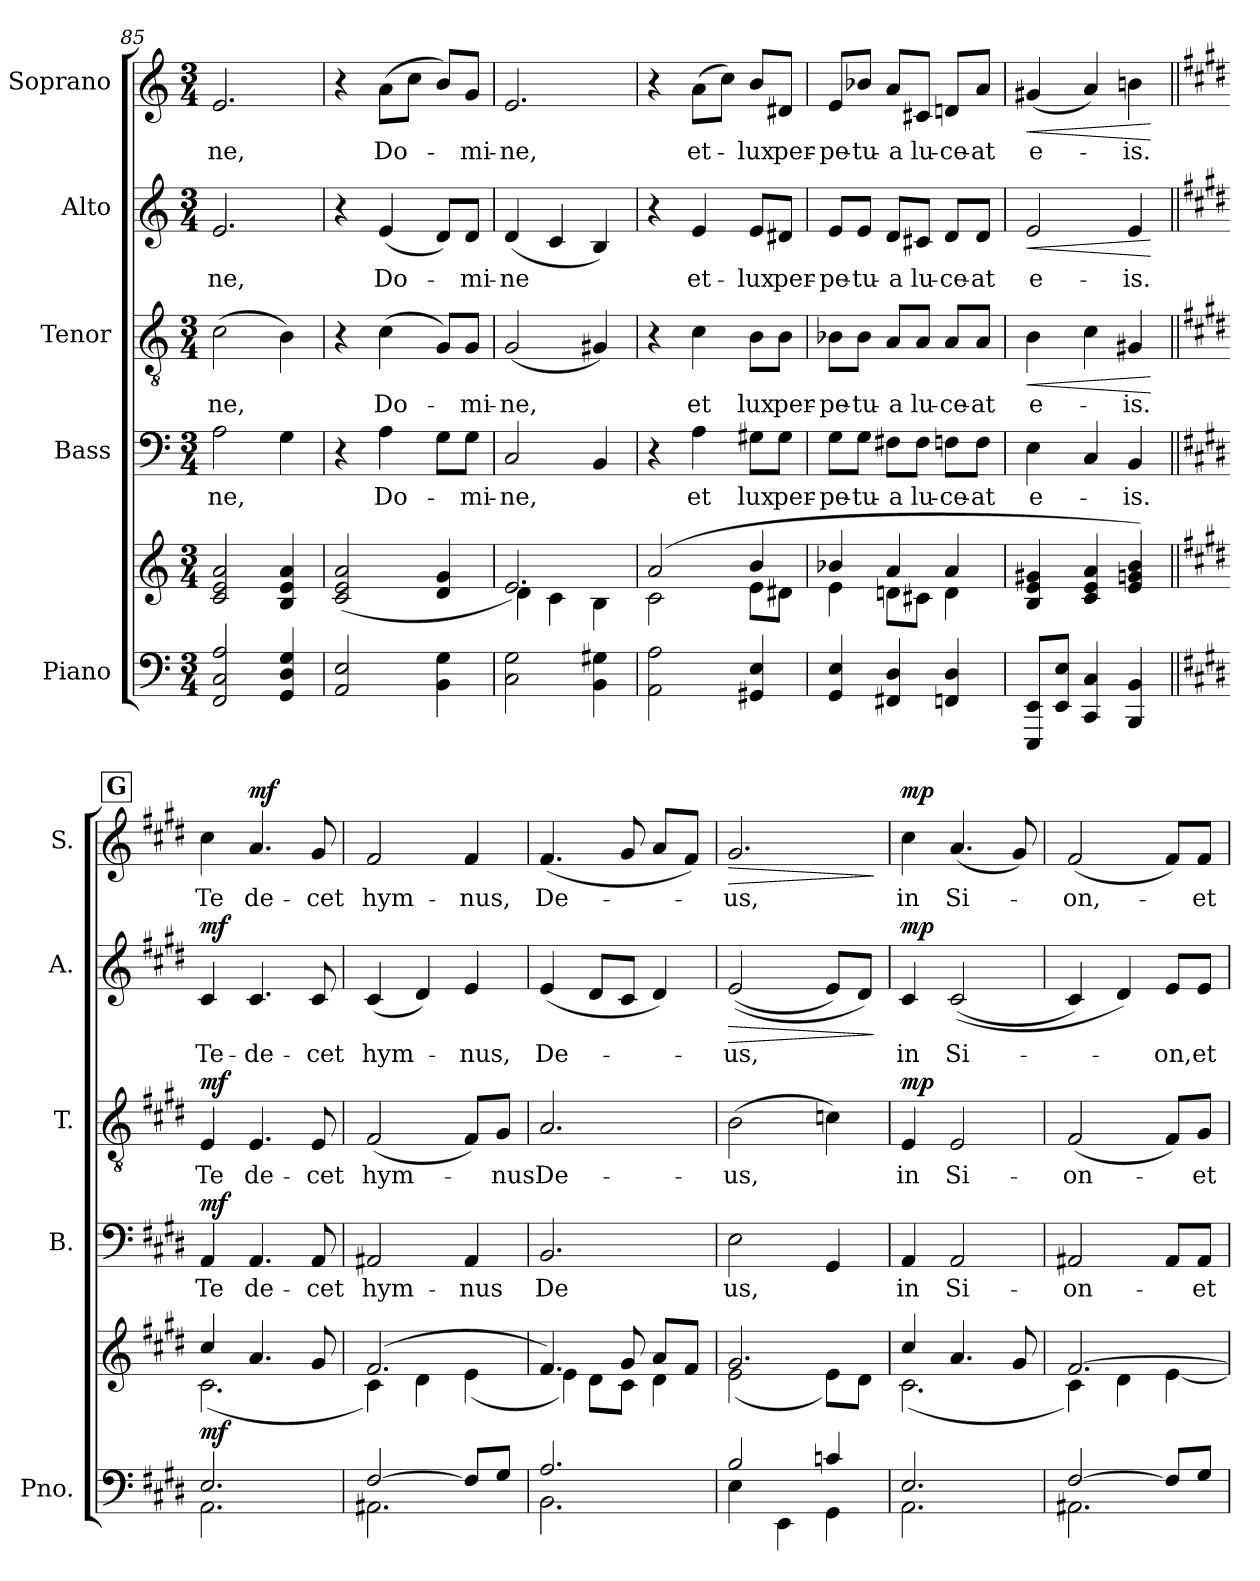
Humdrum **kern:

**kern	**kern	**dynam	**kern	**text	**dynam	**kern	**text	**dynam	**kern	**text	**dynam	**kern	**text	**dynam
*part5	*part5	*part5	*part4	*part4	*part4	*part3	*part3	*part3	*part2	*part2	*part2	*part1	*part1	*part1
*staff6	*staff5	*staff5/6	*staff4	*staff4	*staff4	*staff3	*staff3	*staff3	*staff2	*staff2	*staff2	*staff1	*staff1	*staff1
*I"Piano	*	*	*I"Bass	*	*	*I"Tenor	*	*	*I"Alto	*	*	*I"Soprano	*	*
*I'Pno.	*	*	*I'B.	*	*	*I'T.	*	*	*I'A.	*	*	*I'S.	*	*
*clefF4	*clefG2	*	*clefF4	*	*	*clefGv2	*	*	*clefG2	*	*	*clefG2	*	*
*k[]	*k[]	*	*k[]	*	*	*k[]	*	*	*k[]	*	*	*k[]	*	*
*M3/4	*M3/4	*	*M3/4	*	*	*M3/4	*	*	*M3/4	*	*	*M3/4	*	*
=85	=85	=85	=85	=85	=85	=85	=85	=85	=85	=85	=85	=85	=85	=85
!	!	!	!	!LO:LY:b	!	!	!LO:LY:b	!	!	!LO:LY:b	!	!	!LO:LY:b	!
2FF/ 2C/ 2A/	2c/ 2e/ 2a/	.	2A\	-ne,	.	(>2c\	-ne,	.	2.e/	-ne,	.	2.e/	-ne,	.
4GG/ 4D/ 4G/	4B/ 4e/ 4a/	.	4G\	.	.	4B\)	.	.	.	.	.	.	.	.
=86	=86	=86	=86	=86	=86	=86	=86	=86	=86	=86	=86	=86	=86	=86
2AA/ 2E/	(<2c/ 2e/ 2a/	.	4r	.	.	4r	.	.	4r	.	.	4r	.	.
!	!	!	!	!LO:LY:b	!	!	!LO:LY:b	!	!	!LO:LY:b	!	!	!LO:LY:b	!
.	.	.	4A\	Do-	.	(>4c\	Do-	.	(<4e/	Do-	.	(>8a\L	Do-	.
.	.	.	.	.	.	.	.	.	.	.	.	8cc\J	.	.
4BB\ 4G\	4d/ 4g/	.	8G\L	.	.	8G/L)	.	.	8d/L)	.	.	8b/L)	.	.
!	!	!	!	!LO:LY:b	!	!	!LO:LY:b	!	!	!LO:LY:b	!	!	!LO:LY:b	!
.	.	.	8G\J	-mi-	.	8G/J	-mi-	.	8d/J	-mi-	.	8g/J	-mi-	.
=87	=87	=87	=87	=87	=87	=87	=87	=87	=87	=87	=87	=87	=87	=87
*	*^	*	*	*	*	*	*	*	*	*	*	*	*	*
!	!	!	!	!	!LO:LY:b	!	!	!LO:LY:b	!	!	!LO:LY:b	!	!	!LO:LY:b	!
2C\ 2G\	2.e/)	4d\	.	2C/	-ne,	.	(<2G/	-ne,	.	(<4d/	-ne	.	2.e/	-ne,	.
.	.	4c\	.	.	.	.	.	.	.	4c/	.	.	.	.	.
4BB\ 4G#X\	.	4B\	.	4BB/	.	.	4G#X/)	.	.	4B/)	.	.	.	.	.
!!LO:PB:g=z
=88	=88	=88	=88	=88	=88	=88	=88	=88	=88	=88	=88	=88	=88	=88	=88
2AA\ 2A\	(>2a/	2c\	.	4r	.	.	4r	.	.	4r	.	.	4r	.	.
!	!	!	!	!	!LO:LY:b	!	!	!LO:LY:b	!	!	!LO:LY:b	!	!	!LO:LY:b	!
.	.	.	.	4A\	et	.	4c\	et	.	4e/	et-	.	(>8a\L	et-	.
.	.	.	.	.	.	.	.	.	.	.	.	.	8cc\J)	.	.
!	!	!	!	!	!LO:LY:b	!	!	!LO:LY:b	!	!	!LO:LY:b	!	!	!LO:LY:b	!
4GG#X/ 4E/	4b/	8e\L	.	8G#X\L	lux	.	8B\L	lux	.	8e/L	-lux	.	8b/L	-lux	.
!	!	!	!	!	!LO:LY:b	!	!	!LO:LY:b	!	!	!LO:LY:b	!	!	!LO:LY:b	!
.	.	8d#X\J	.	8G#\J	per-	.	8B\J	per-	.	8d#X/J	per-	.	8d#X/J	per-	.
=89	=89	=89	=89	=89	=89	=89	=89	=89	=89	=89	=89	=89	=89	=89	=89
!	!	!	!	!	!LO:LY:b	!	!	!LO:LY:b	!	!	!LO:LY:b	!	!	!LO:LY:b	!
4GG/ 4E/	4b-X/	4e\	.	8G\L	-pe-	.	8B-X\L	-pe-	.	8e/L	-pe-	.	8e/L	-pe-	.
!	!	!	!	!	!LO:LY:b	!	!	!LO:LY:b	!	!	!LO:LY:b	!	!	!LO:LY:b	!
.	.	.	.	8G\J	-tu-	.	8B-\J	-tu-	.	8e/J	-tu-	.	8b-X/J	-tu-	.
!	!	!	!	!	!LO:LY:b	!	!	!LO:LY:b	!	!	!LO:LY:b	!	!	!LO:LY:b	!
4FF#X/ 4D/	4a/	8dn\L	.	8F#X\L	-a	.	8A/L	-a	.	8d/L	-a	.	8a/L	-a	.
!	!	!	!	!	!LO:LY:b	!	!	!LO:LY:b	!	!	!LO:LY:b	!	!	!LO:LY:b	!
.	.	8c#X\J	.	8F#\J	lu-	.	8A/J	lu-	.	8c#X/J	lu-	.	8c#X/J	lu-	.
!	!	!	!	!	!LO:LY:b	!	!	!LO:LY:b	!	!	!LO:LY:b	!	!	!LO:LY:b	!
4FFn/ 4D/	4a/	4d\	.	8Fn\L	-ce-	.	8A/L	-ce-	.	8d/L	-ce-	.	8dn/L	-ce-	.
!	!	!	!	!	!LO:LY:b	!	!	!LO:LY:b	!	!	!LO:LY:b	!	!	!LO:LY:b	!
.	.	.	.	8F\J	-at	.	8A/J	-at	.	8d/J	-at	.	8a/J	-at	.
*	*v	*v	*	*	*	*	*	*	*	*	*	*	*	*	*
=90	=90	=90	=90	=90	=90	=90	=90	=90	=90	=90	=90	=90	=90	=90
!	!	!	!	!LO:LY:b	!	!	!LO:LY:b	!LO:HP:b	!	!LO:LY:b	!LO:HP:b	!	!LO:LY:b	!LO:HP:b
8EEE/ 8EE/L	4B/ 4e/ 4g#X/	.	4E\	e-	.	4B\	e-	<	2e/	e-	<	(<4g#X/	e-	<
8EE/ 8E/J	.	.	.	.	.	.	.	.	.	.	.	.	.	.
4CC/ 4C/	4c/ 4e/ 4a/	.	4C/	.	.	4c\	.	.	.	.	.	4a/)	.	.
!	!	!	!	!LO:LY:b	!	!	!LO:LY:b	!	!	!LO:LY:b	!	!	!LO:LY:b	!
4BBB/ 4BB/	4e/ 4gn/ 4b/)	.	4BB/	-is.	.	4G#X/	-is.	.	4e/	-is.	.	4bn\	-is.	.
.	.	.	.	.	.	.	.	[	.	.	[	.	.	[
!!LO:REH:place=s1:a:B:fs=14:t=G
=91||	=91||	=91||	=91||	=91||	=91||	=91||	=91||	=91||	=91||	=91||	=91||	=91||	=91||	=91||
*k[f#c#g#d#]	*k[f#c#g#d#]	*	*k[f#c#g#d#]	*	*	*k[f#c#g#d#]	*	*	*k[f#c#g#d#]	*	*	*k[f#c#g#d#]	*	*
*^	*^	*	*	*	*	*	*	*	*	*	*	*	*	*
!	!	!	!	!LO:DY:b	!	!LO:LY:b	!LO:DY:a	!	!LO:LY:b	!LO:DY:a	!	!LO:LY:b	!LO:DY:a	!	!LO:LY:b	!
2.E/	2.AA\	4cc#/	(<2.c#\	mf	4AA/	Te	mf	4E/	Te	mf	4c#/	Te-	mf	4cc#\	Te	.
!	!	!	!	!	!	!LO:LY:b	!	!	!LO:LY:b	!	!	!LO:LY:b	!	!	!LO:LY:b	!LO:DY:a
.	.	4.a/	.	.	4.AA/	de-	.	4.E/	de-	.	4.c#/	-de-	.	4.a/	de-	mf
!	!	!	!	!	!	!LO:LY:b	!	!	!LO:LY:b	!	!	!LO:LY:b	!	!	!LO:LY:b	!
.	.	8g#/	.	.	8AA/	-cet	.	8E/	-cet	.	8c#/	-cet	.	8g#/	-cet	.
=92	=92	=92	=92	=92	=92	=92	=92	=92	=92	=92	=92	=92	=92	=92	=92	=92
!	!	!	!	!	!	!LO:LY:b	!	!	!LO:LY:b	!	!	!LO:LY:b	!	!	!LO:LY:b	!
[2F#/	2.AA#X\	(>2.f#/	4c#\)	.	2AA#X/	hym-	.	(<2F#/	hym-	.	(<4c#/	hym-	.	2f#/	hym-	.
.	.	.	4d#\	.	.	.	.	.	.	.	4d#/)	.	.	.	.	.
!	!	!	!	!	!	!LO:LY:b	!	!	!	!	!	!LO:LY:b	!	!	!LO:LY:b	!
8F#/L]	.	.	(<4e\	.	4AA#/	-nus	.	8F#/L)	.	.	4e/	-nus,	.	4f#/	-nus,	.
!	!	!	!	!	!	!	!	!	!LO:LY:b	!	!	!	!	!	!	!
8G#/J	.	.	.	.	.	.	.	8G#/J	-nus	.	.	.	.	.	.	.
=93	=93	=93	=93	=93	=93	=93	=93	=93	=93	=93	=93	=93	=93	=93	=93	=93
!	!	!	!	!	!	!LO:LY:b	!	!	!LO:LY:b	!	!	!LO:LY:b	!	!	!LO:LY:b	!
2.A/	2.BB\	4.f#/)	4e\)	.	2.BB/	De	.	2.A/	De-	.	(<4e/	De-	.	(<4.f#/	De-	.
.	.	.	8d#\L	.	.	.	.	.	.	.	8d#/L	.	.	.	.	.
.	.	8g#/	8c#\J	.	.	.	.	.	.	.	8c#/J	.	.	8g#/	.	.
.	.	8a/L	4d#\	.	.	.	.	.	.	.	4d#/)	.	.	8a/L	.	.
.	.	8f#/J	.	.	.	.	.	.	.	.	.	.	.	8f#/J)	.	.
!!LO:LB:g=z
=94	=94	=94	=94	=94	=94	=94	=94	=94	=94	=94	=94	=94	=94	=94	=94	=94
!	!	!	!	!	!	!LO:LY:b	!	!	!LO:LY:b	!	!	!LO:LY:b	!LO:HP:b	!	!LO:LY:b	!LO:HP:b
2B/	4E\	2.g#/	(<2e\	.	2E\	us,	.	(>2B\	-us,	.	(<(<2e/	-us,	>	2.g#/	-us,	>
.	4EE\	.	.	.	.	.	.	.	.	.	.	.	.	.	.	.
4cn/	4GG#\	.	8e\L)	.	4GG#/	.	.	4cn\)	.	.	8e/L)	.	.	.	.	.
.	.	.	8d#\J	.	.	.	.	.	.	.	8d#/J)	.	.	.	.	.
*v	*v	*	*	*	*	*	*	*	*	*	*	*	*	*	*	*
*	*v	*v	*	*	*	*	*	*	*	*	*	*	*	*	*
.	.	.	.	.	.	.	.	.	.	.	]	.	.	]
=95	=95	=95	=95	=95	=95	=95	=95	=95	=95	=95	=95	=95	=95	=95
*^	*^	*	*	*	*	*	*	*	*	*	*	*	*	*
!	!	!	!	!	!	!LO:LY:b	!	!	!LO:LY:b	!LO:DY:a	!	!LO:LY:b	!LO:DY:a	!	!LO:LY:b	!LO:DY:a
2.E/	2.AA\	4cc#/	(<2.c#\	.	4AA/	in	.	4E/	in	mp	4c#/	in	mp	4cc#\	in	mp
!	!	!	!	!	!	!LO:LY:b	!	!	!LO:LY:b	!	!	!LO:LY:b	!	!	!LO:LY:b	!
.	.	4.a/	.	.	2AA/	Si-	.	2E/	Si-	.	(<(<2c#/	Si-	.	(<4.a/	Si-	.
.	.	8g#/	.	.	.	.	.	.	.	.	.	.	.	8g#/)	.	.
=96	=96	=96	=96	=96	=96	=96	=96	=96	=96	=96	=96	=96	=96	=96	=96	=96
!	!	!	!	!	!	!LO:LY:b	!	!	!LO:LY:b	!	!	!	!	!	!LO:LY:b	!
[2F#/	2.AA#X\	[2.f#/	4c#\)	.	2AA#X/	-on-	.	(<2F#/	-on-	.	4c#/)	.	.	(<2f#/	-on,-	.
.	.	.	4d#\	.	.	.	.	.	.	.	4d#/)	.	.	.	.	.
!	!	!	!	!	!	!	!	!	!	!	!	!LO:LY:b	!	!	!	!
8F#/L]	.	.	[4e\	.	8AA#/L	.	.	8F#/L)	.	.	8e/L	-on,	.	8f#/L)	.	.
!	!	!	!	!	!	!LO:LY:b	!	!	!LO:LY:b	!	!	!LO:LY:b	!	!	!LO:LY:b	!
8G#/J	.	.	.	.	8AA#/J	-et	.	8G#/J	-et	.	8e/J	et	.	8f#/J	-et-	.
*v	*v	*	*	*	*	*	*	*	*	*	*	*	*	*	*	*
*	*v	*v	*	*	*	*	*	*	*	*	*	*	*	*	*
=	=	=	=	=	=	=	=	=	=	=	=	=	=	=
*-	*-	*-	*-	*-	*-	*-	*-	*-	*-	*-	*-	*-	*-	*-
